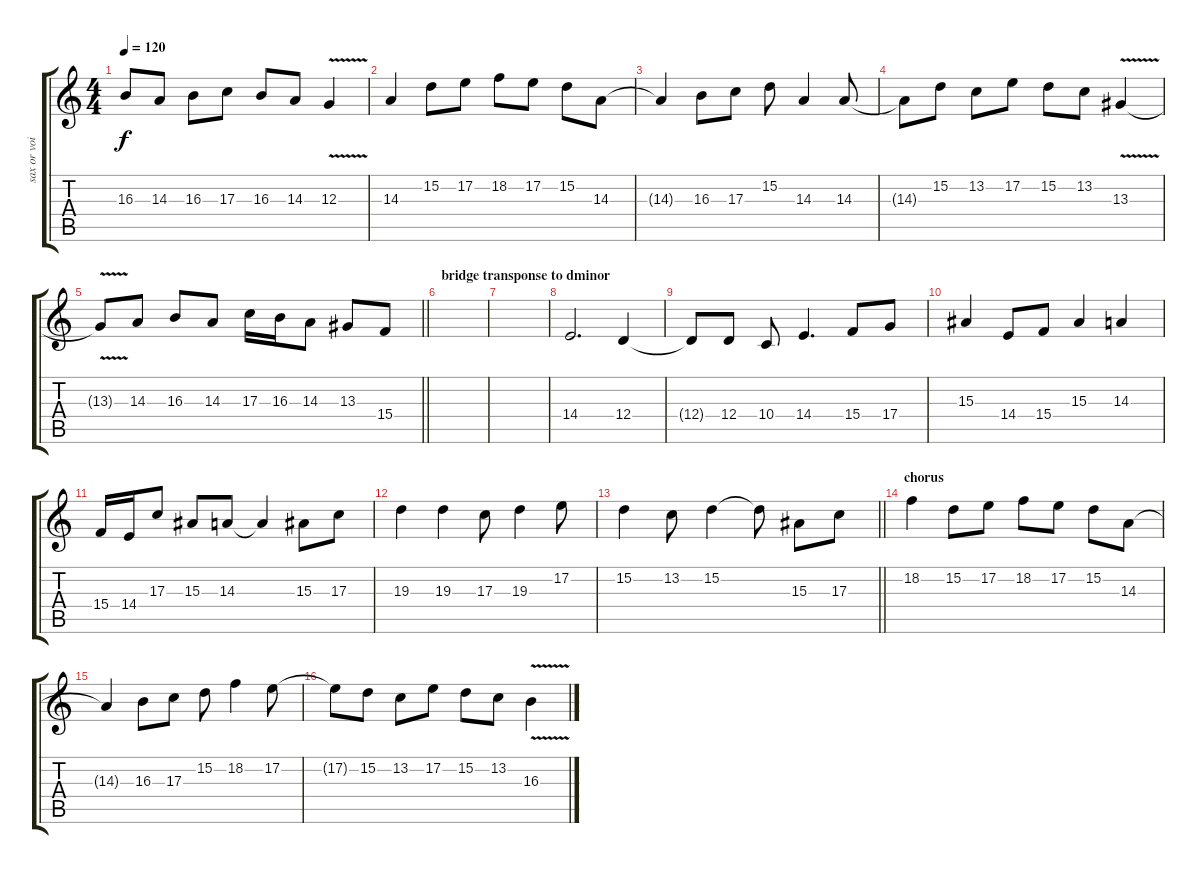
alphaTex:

\track ("sax or voice" "sax or voi") {instrument baritonesax}
\staff {score tabs}
\tuning (E4 B3 G3 D3 A2 E2) {hide}
\ts (4 4)
\tempo 120
\clef g2
\ks c
16.3{t}.8{dy f} 14.3.8 16.3.8 17.3.8 16.3.8 14.3.8 12.3{v}.4 |
14.3.4 15.2.8 17.2.8 18.2.8 17.2.8 15.2.8 14.3.8 |
14.3{t}.4 16.3.8 17.3.8 15.2.8 14.3.4 14.3.8 |
14.3{t}.8 15.2.8 13.2.8 17.2.8 15.2.8 13.2.8 13.3{v}.4 |
\barLineRight lightlight
13.3{t}.8 14.3.8 16.3.8 14.3.8 17.3.16 16.3.16 14.3.8 13.3.8 15.4.8 |
\section ("" "bridge transponse to dminor")
|
|
14.4.2{d} 12.4.4 |
12.4{t}.8 12.4.8 10.4.8 14.4.4{d} 15.4.8 17.4.8 |
15.3.4 14.4.8 15.4.8 15.3.4 14.3.4 |
15.4.16 14.4.16 17.3.8 15.3.8 14.3.8 14.3{t}.4 15.3.8 17.3.8 |
19.3.4 19.3.4 17.3.8 19.3.4 17.2.8 |
\barLineRight lightlight
15.2.4 13.2.8 15.2.4 15.2{t}.8 15.3.8 17.3.8 |
\section ("" "chorus")
18.2.4 15.2.8 17.2.8 18.2.8 17.2.8 15.2.8 14.3.8 |
14.3{t}.4 16.3.8 17.3.8 15.2.8 18.2.4 17.2.8 |
17.2{t}.8 15.2.8 13.2.8 17.2.8 15.2.8 13.2.8 16.3{v}.4
